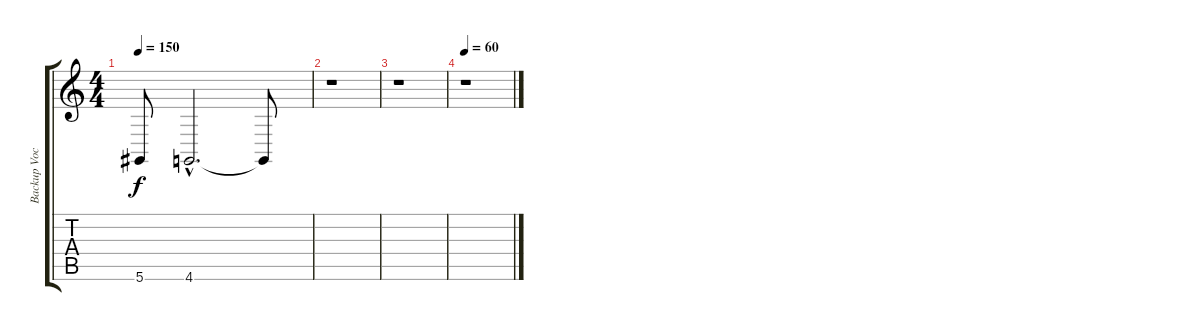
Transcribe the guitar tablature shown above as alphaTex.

\track ("Backup Vocals [Brian Bell-Scott Shriner]" "Backup Voc") {instrument lead1square}
\staff {score tabs}
\tuning (Eb4 Bb3 Gb3 Db3 Ab2 Eb2) {hide}
\ts (4 4)
\tempo 150
\clef g2
\ks c
5.6.8{dy f} 4.6{hac}.2{d} 4.6{t}.8 |
r.1 |
r.1 |
\tempo 60
r.1
